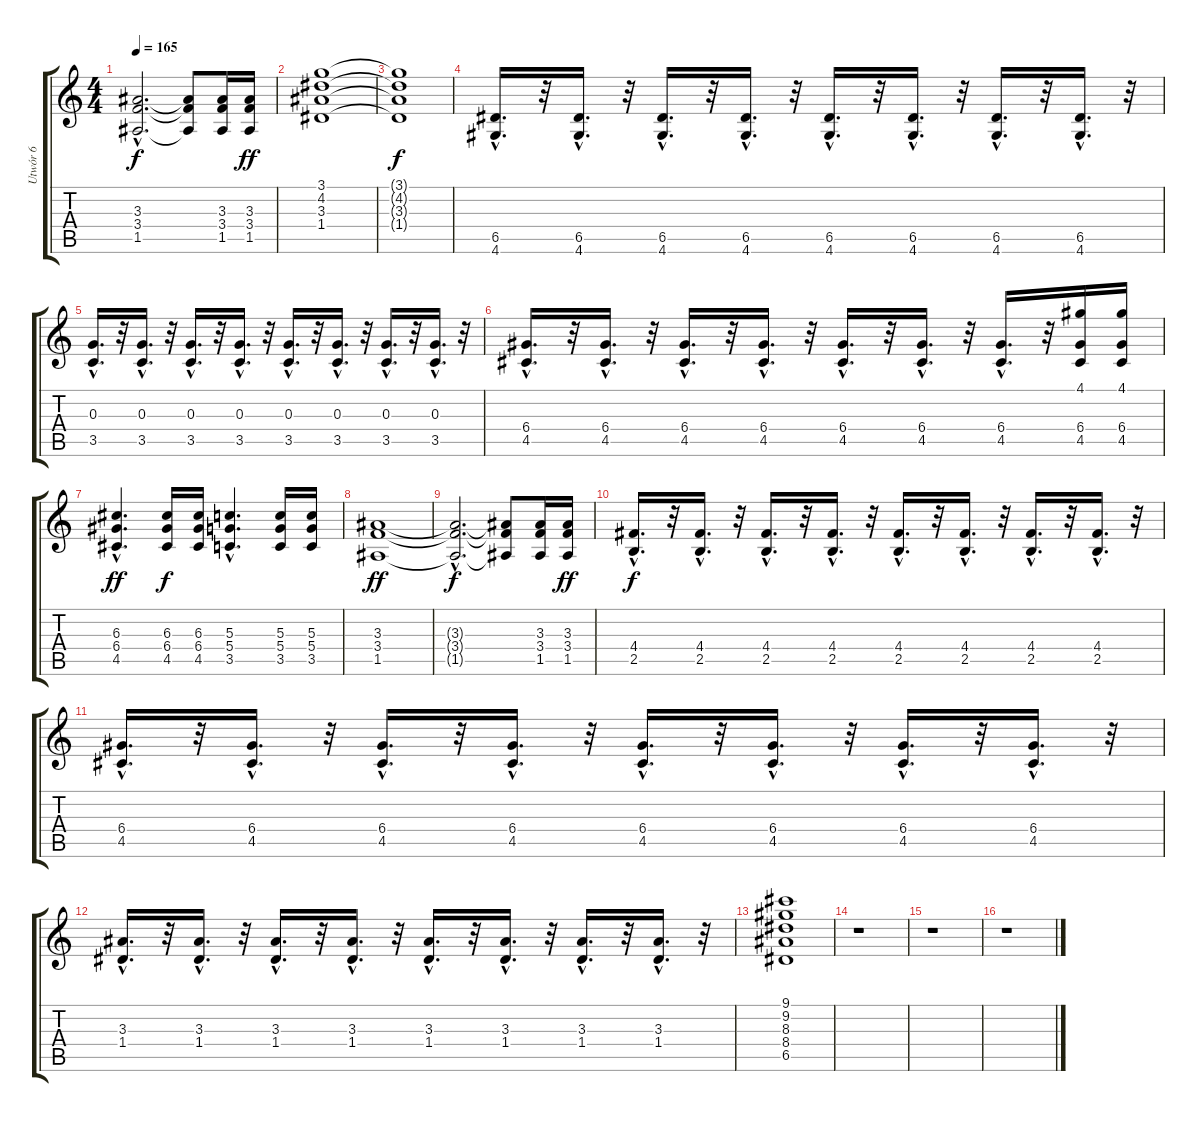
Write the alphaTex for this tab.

\track ("Utwór 6" "Utwór 6") {instrument distortionguitar}
\staff {score tabs}
\tuning (E4 B3 G3 D3 A2 E2) {hide}
\ts (4 4)
\tempo 165
\clef g2
\ks c
(3.3{hac t} 3.4{hac t} 1.5{hac t}).2{d dy f} (3.3{t} 3.4{t} 1.5{t}).8 (3.3 3.4 1.5).16 (3.3 3.4 1.5).16{dy ff} |
(3.1 4.2 3.3 1.4).1 |
(3.1{t} 4.2{t} 3.3{t} 1.4{t}).1{dy f} |
(6.5{hac} 4.6{hac}).16{d} r.32 (6.5{hac} 4.6{hac}).16{d} r.32 (6.5{hac} 4.6{hac}).16{d} r.32 (6.5{hac} 4.6{hac}).16{d} r.32 (6.5{hac} 4.6{hac}).16{d} r.32 (6.5{hac} 4.6{hac}).16{d} r.32 (6.5{hac} 4.6{hac}).16{d} r.32 (6.5{hac} 4.6{hac}).16{d} r.32 |
(0.3{hac} 3.5{hac}).16{d} r.32 (0.3{hac} 3.5{hac}).16{d} r.32 (0.3{hac} 3.5{hac}).16{d} r.32 (0.3{hac} 3.5{hac}).16{d} r.32 (0.3{hac} 3.5{hac}).16{d} r.32 (0.3{hac} 3.5{hac}).16{d} r.32 (0.3{hac} 3.5{hac}).16{d} r.32 (0.3{hac} 3.5{hac}).16{d} r.32 |
(6.4{hac} 4.5{hac}).16{d} r.32 (6.4{hac} 4.5{hac}).16{d} r.32 (6.4{hac} 4.5{hac}).16{d} r.32 (6.4{hac} 4.5{hac}).16{d} r.32 (6.4{hac} 4.5{hac}).16{d} r.32 (6.4{hac} 4.5{hac}).16{d} r.32 (6.4{hac} 4.5{hac}).16{d} r.32 (4.1 6.4 4.5).16 (4.1 6.4 4.5).16 |
(6.3{hac} 6.4{hac} 4.5{hac}).4{d dy ff} (6.3 6.4 4.5).16{dy f} (6.3 6.4 4.5).16 (5.3{hac} 5.4{hac} 3.5{hac}).4{d} (5.3 5.4 3.5).16 (5.3 5.4 3.5).16 |
(3.3 3.4 1.5).1{dy ff} |
(3.3{hac t} 3.4{hac t} 1.5{hac t}).2{d dy f} (3.3{t} 3.4{t} 1.5{t}).8 (3.3 3.4 1.5).16 (3.3 3.4 1.5).16{dy ff} |
(4.4{hac} 2.5{hac}).16{d dy f} r.32 (4.4{hac} 2.5{hac}).16{d} r.32 (4.4{hac} 2.5{hac}).16{d} r.32 (4.4{hac} 2.5{hac}).16{d} r.32 (4.4{hac} 2.5{hac}).16{d} r.32 (4.4{hac} 2.5{hac}).16{d} r.32 (4.4{hac} 2.5{hac}).16{d} r.32 (4.4{hac} 2.5{hac}).16{d} r.32 |
(6.4{hac} 4.5{hac}).16{d} r.32 (6.4{hac} 4.5{hac}).16{d} r.32 (6.4{hac} 4.5{hac}).16{d} r.32 (6.4{hac} 4.5{hac}).16{d} r.32 (6.4{hac} 4.5{hac}).16{d} r.32 (6.4{hac} 4.5{hac}).16{d} r.32 (6.4{hac} 4.5{hac}).16{d} r.32 (6.4{hac} 4.5{hac}).16{d} r.32 |
(3.3{hac} 1.4{hac}).16{d} r.32 (3.3{hac} 1.4{hac}).16{d} r.32 (3.3{hac} 1.4{hac}).16{d} r.32 (3.3{hac} 1.4{hac}).16{d} r.32 (3.3{hac} 1.4{hac}).16{d} r.32 (3.3{hac} 1.4{hac}).16{d} r.32 (3.3{hac} 1.4{hac}).16{d} r.32 (3.3{hac} 1.4{hac}).16{d} r.32 |
(9.1 9.2 8.3 8.4 6.5).1 |
r.1 |
r.1 |
r.1
